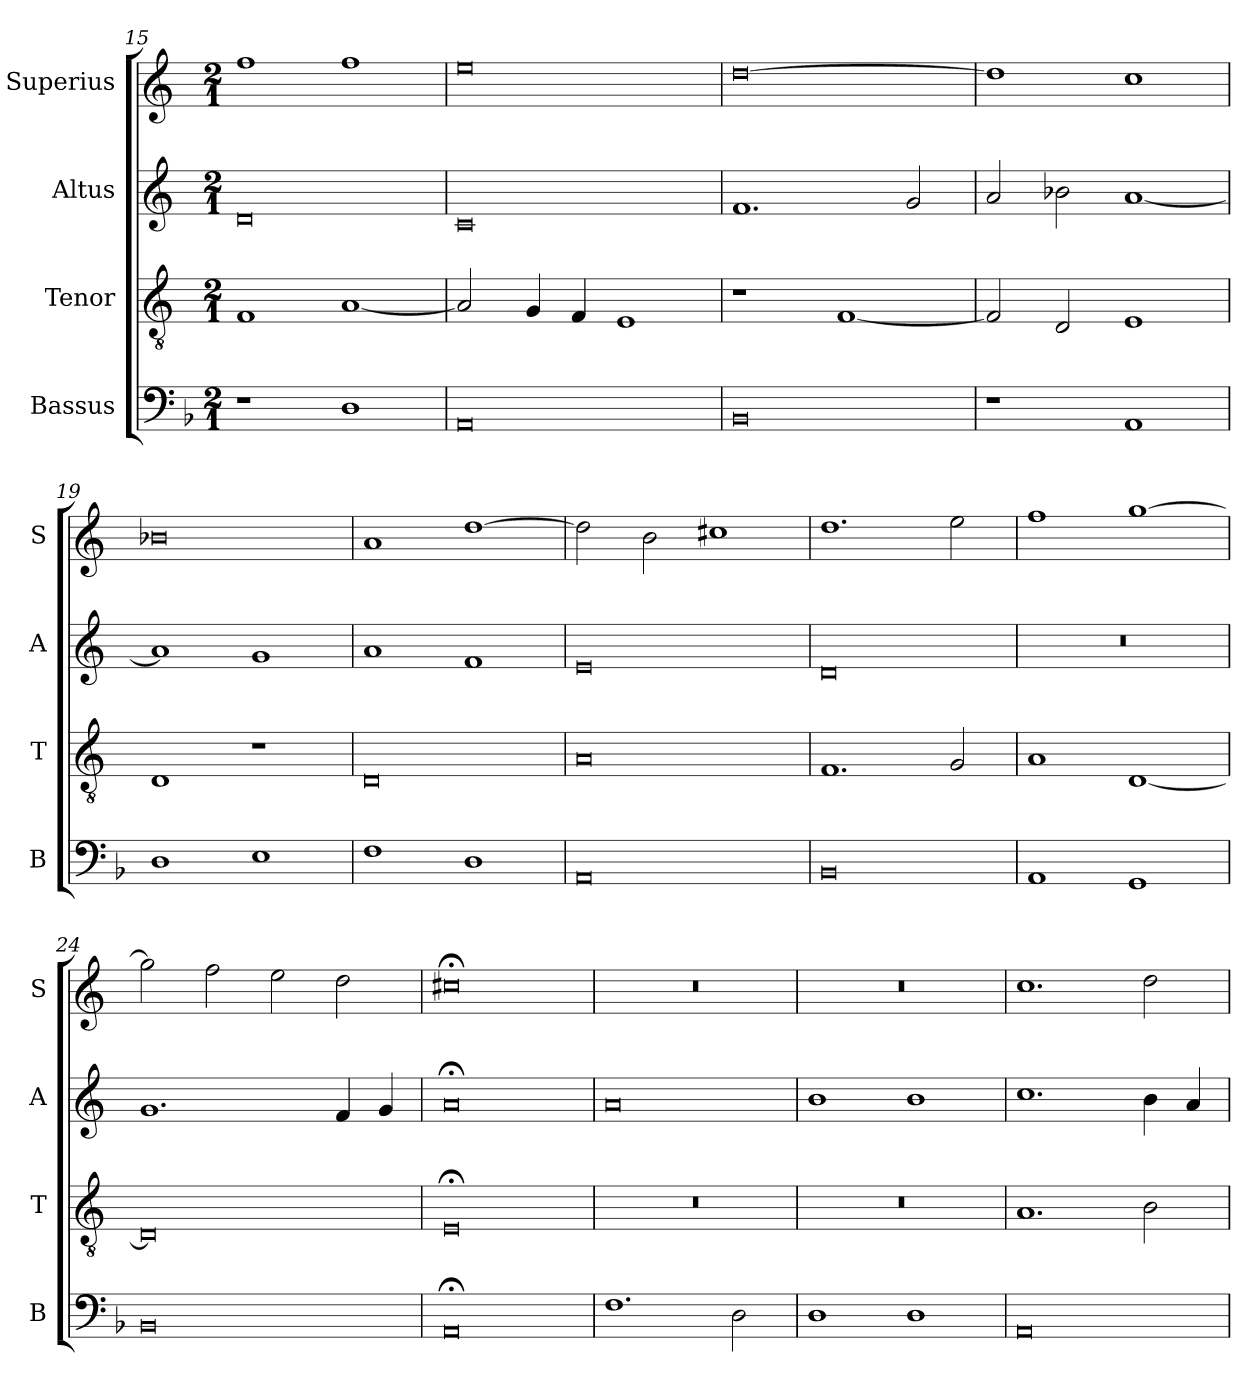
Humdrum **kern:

**kern	**kern	**kern	**kern
*part4	*part3	*part2	*part1
*staff4	*staff3	*staff2	*staff1
*I"Bassus	*I"Tenor	*I"Altus	*I"Superius
*I'B	*I'T	*I'A	*I'S
*clefF4	*clefGv2	*clefG2	*clefG2
*k[b-]	*k[]	*k[]	*k[]
*M2/1	*M2/1	*M2/1	*M2/1
=15	=15	=15	=15
1r	1F	0d	1ff
1D	[1A	.	1ff
=16	=16	=16	=16
0AA	2A/]	0c	0ee
.	4G/	.	.
.	4F/	.	.
.	1E	.	.
=17	=17	=17	=17
0BB-	1r	1.f	[0dd
.	[1F	.	.
.	.	2g/	.
=18	=18	=18	=18
1r	2F/]	2a/	1dd]
.	2D/	2b-X\	.
1AA	1E	[1a	1cc
=19	=19	=19	=19
1D	1D	1a]	0b-X
1E	1r	1g	.
=20	=20	=20	=20
1F	0D	1a	1a
1D	.	1f	[1dd
=21	=21	=21	=21
0AA	0A	0e	2dd\]
.	.	.	2b\
.	.	.	1cc#X
=22	=22	=22	=22
0BB-	1.F	0d	1.dd
.	2G/	.	2ee\
=23	=23	=23	=23
1AA	1A	0r	1ff
1GG	[1D	.	[1gg
=24	=24	=24	=24
0BB-	0D]	1.g	2gg\]
.	.	.	2ff\
.	.	.	2ee\
.	.	4f/	2dd\
.	.	4g/	.
=25	=25	=25	=25
0AA;<	0E;<	0a;<	0cc#X;<
=26	=26	=26	=26
1.F	0r	0a	0r
2D\	.	.	.
=27	=27	=27	=27
1D	0r	1b	0r
1D	.	1b	.
=28	=28	=28	=28
0AA	1.A	1.cc	1.cc
.	2B\	4b\	2dd\
.	.	4a/	.
=	=	=	=
*-	*-	*-	*-
